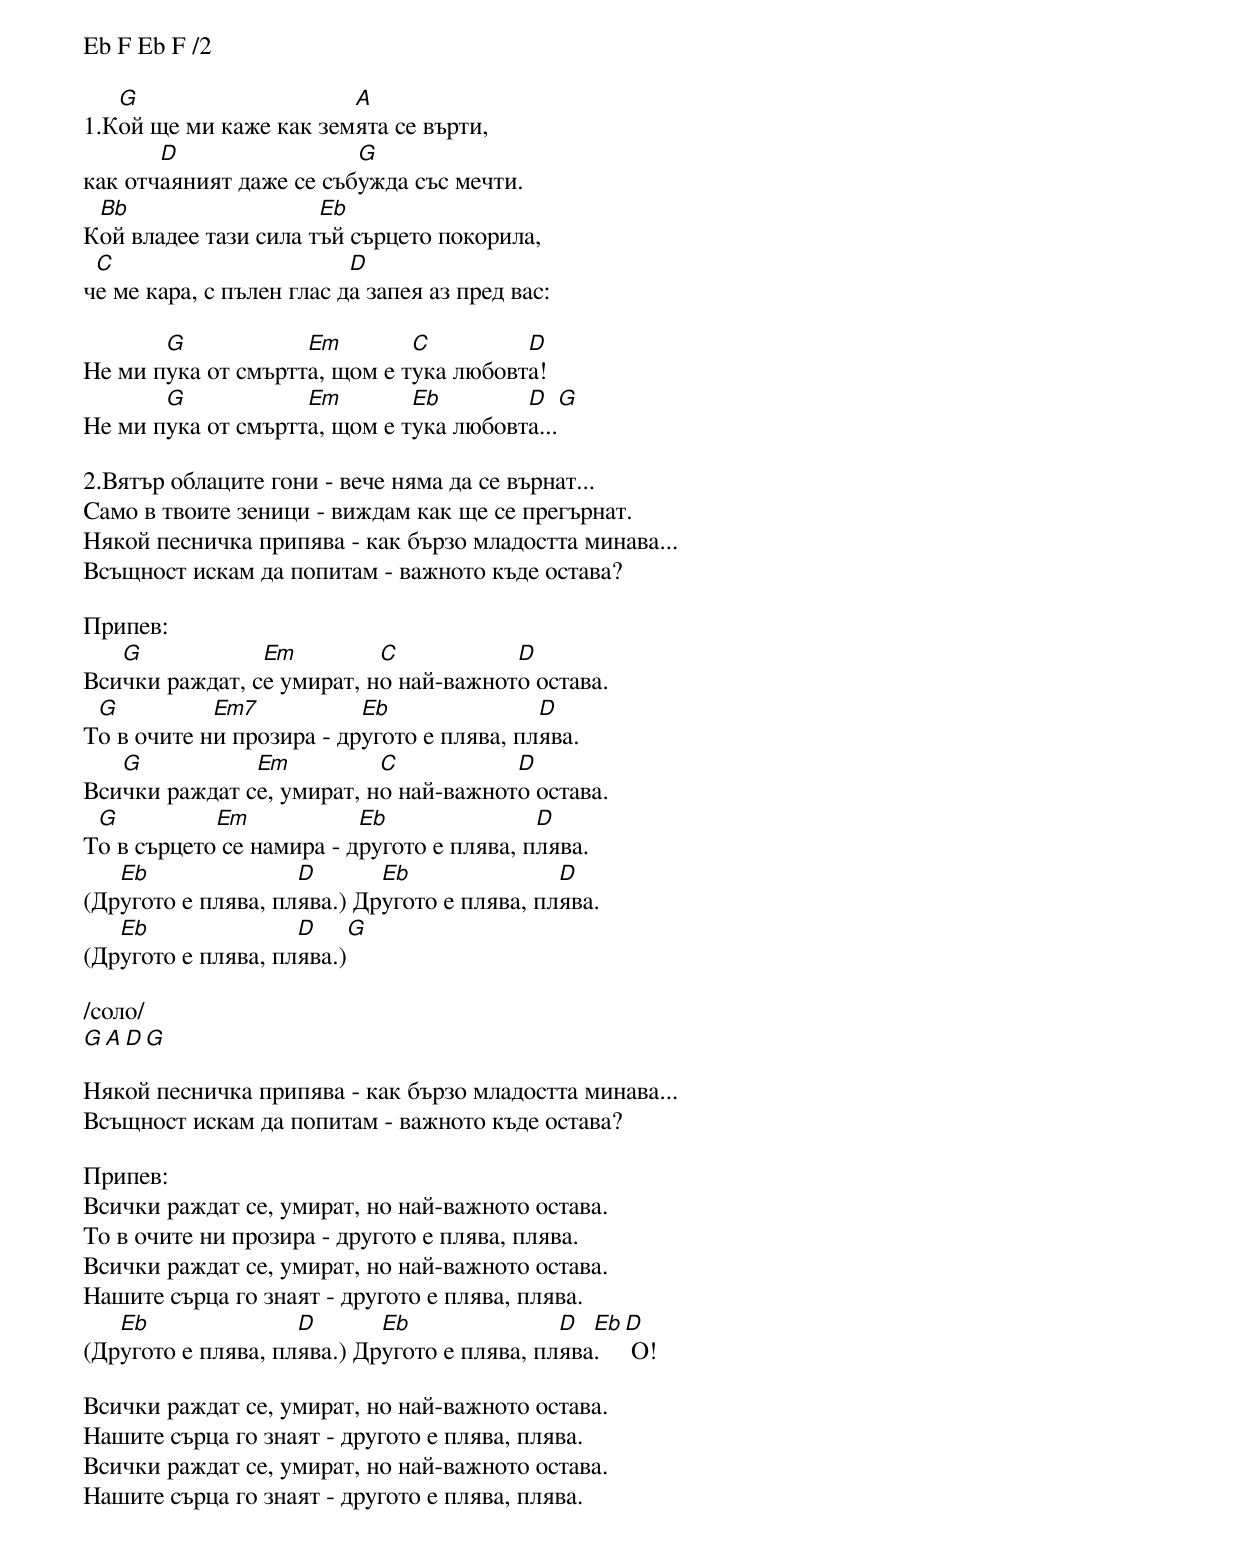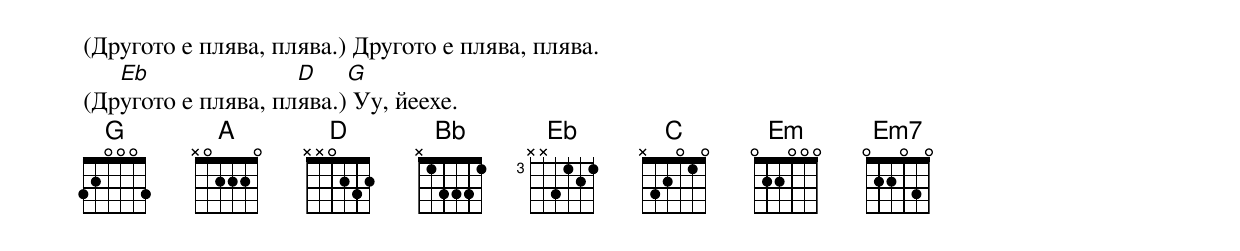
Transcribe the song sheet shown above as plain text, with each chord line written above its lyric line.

Eb F Eb F /2

   G                    A
1.Кой ще ми каже как земята се върти,
       D                 G
как отчаяният даже се събужда със мечти.
 Bb                   Eb
Кой владее тази сила тъй сърцето покорила,
 C                        D
че ме кара, с пълен глас да запея аз пред вас:

       G            Em        C         D
Не ми пука от смъртта, щом е тука любовта!
       G            Em        Eb        D   G
Не ми пука от смъртта, щом е тука любовта...

2.Вятър облаците гони - вече няма да се върнат...
Само в твоите зеници - виждам как ще се прегърнат.
Някой песничка припява - как бързо младостта минава...
Всъщност искам да попитам - важното къде остава?

Припев:
   G            Em         C           D
Всички раждат, се умират, но най-важното остава.
 G          Em7           Eb               D
То в очите ни прозира - другото е плява, плява.
   G           Em          C           D
Всички раждат се, умират, но най-важното остава.
 G          Em            Eb               D
То в сърцето се намира - другото е плява, плява.
   Eb               D       Eb               D
(Другото е плява, плява.) Другото е плява, плява.
   Eb               D        G
(Другото е плява, плява.)

/соло/
G A D G

Някой песничка припява - как бързо младостта минава...
Всъщност искам да попитам - важното къде остава?

Припев:
Всички раждат се, умират, но най-важното остава.
То в очите ни прозира - другото е плява, плява.
Всички раждат се, умират, но най-важното остава.
Нашите сърца го знаят - другото е плява, плява.
   Eb               D       Eb               D  Eb D
(Другото е плява, плява.) Другото е плява, плява.   O!

Всички раждат се, умират, но най-важното остава.
Нашите сърца го знаят - другото е плява, плява.
Всички раждат се, умират, но най-важното остава.
Нашите сърца го знаят - другото е плява, плява.
(Другото е плява, плява.) Другото е плява, плява.
   Eb               D    G
(Другото е плява, плява.) Уу, йеехе.
